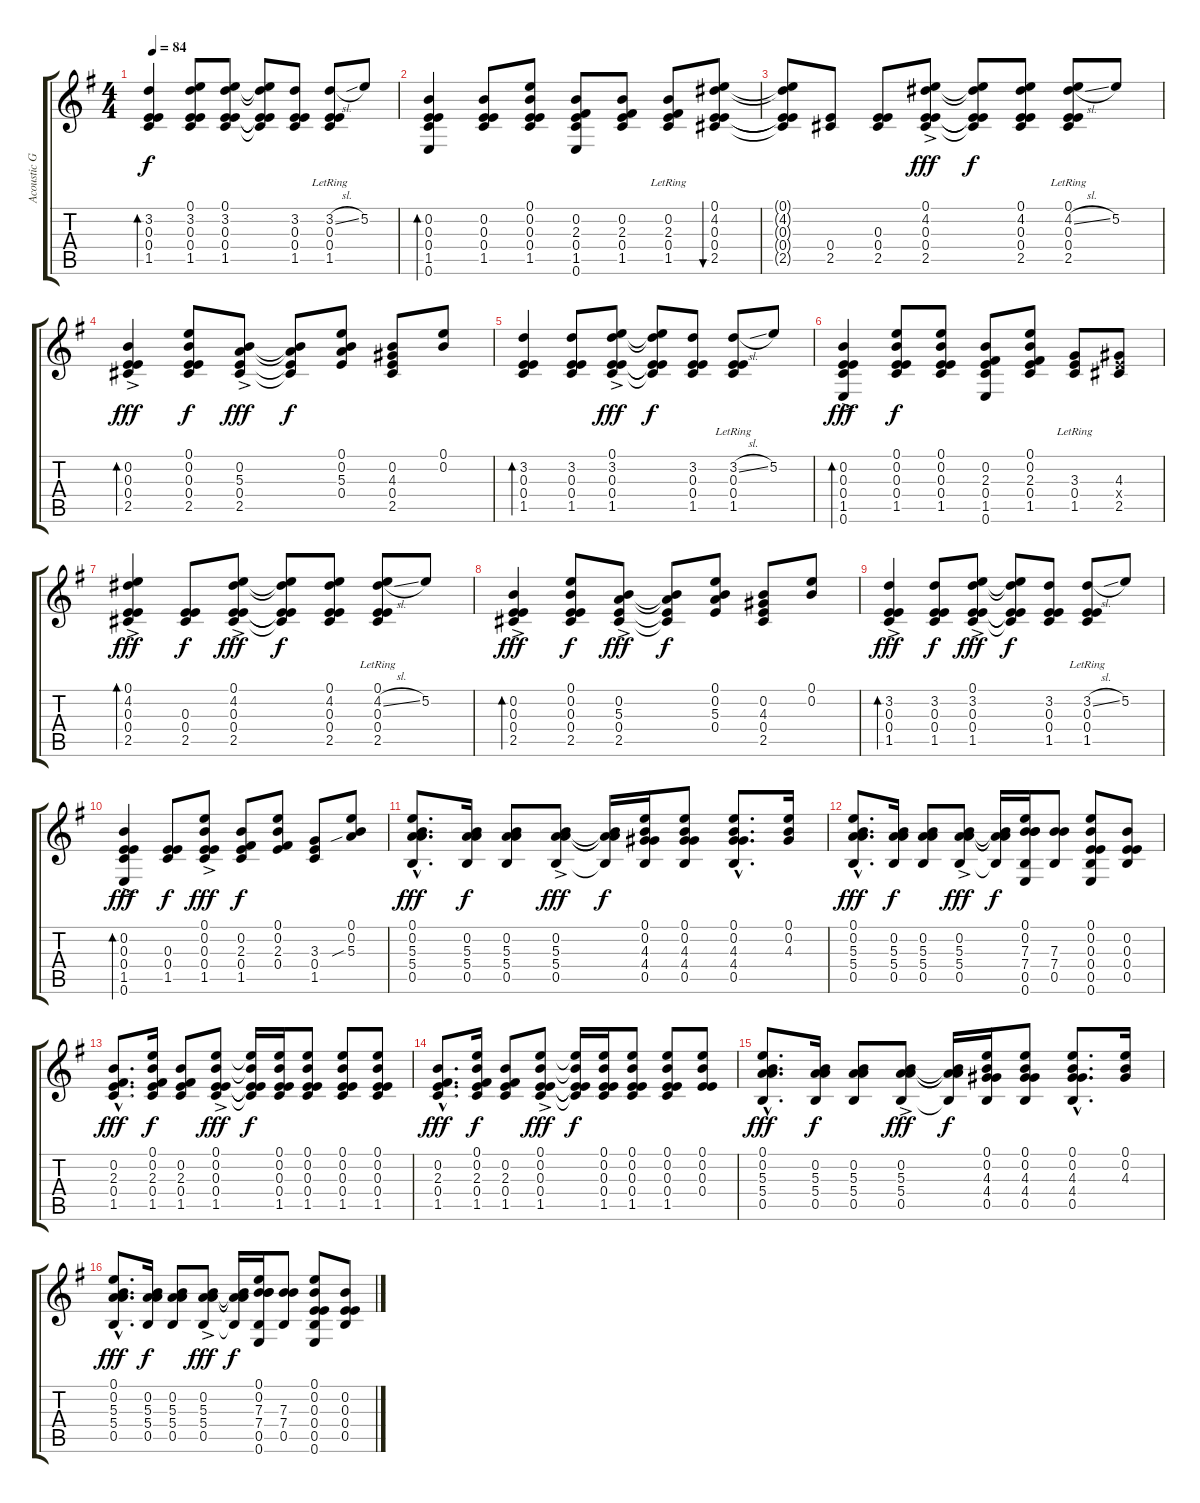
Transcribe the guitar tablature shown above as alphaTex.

\track ("Acoustic Guitar 1" "Acoustic G") {instrument acousticguitarsteel}
\staff {score tabs}
\tuning (E4 B3 E3 E3 B2 E2) {hide}
\ts (4 4)
\tempo 84
\clef g2
\ks g
(3.2 0.3 0.4 1.5).4{bd 240 dy f} (0.1 3.2 0.3 0.4 1.5).8 (0.1 3.2 0.3 0.4 1.5).8 (0.1{t} 3.2{t} 0.3{t} 0.4{t} 1.5{t}).8 (3.2 0.3 0.4 1.5).8 (3.2{sl} 0.3{lr} 0.4{lr} 1.5{lr}).8 5.2.8 |
(0.2 0.3 0.4 1.5 0.6).4{bd 240} (0.2 0.3 0.4 1.5).8 (0.1 0.2 0.3 0.4 1.5).8 (0.2 2.3 0.4 1.5 0.6).8 (0.2 2.3 0.4 1.5).8 (0.2 2.3 0.4{lr} 1.5{lr}).8 (0.1 4.2 0.3 0.4 2.5).8{bu 120} |
(0.1{t} 4.2{t} 0.3{t} 0.4{t} 2.5{t}).8 (0.4 2.5).8 (0.3 0.4 2.5).8 (0.1{ac} 4.2{ac} 0.3{ac} 0.4{ac} 2.5{ac}).8{dy fff} (0.1{t} 4.2{t} 0.3{t} 0.4{t} 2.5{t}).8{dy f} (0.1 4.2 0.3 0.4 2.5).8 (0.1{lr} 4.2{sl} 0.3{lr} 0.4{lr} 2.5{lr}).8 5.2.8 |
(0.2{ac} 0.3{ac} 0.4{ac} 2.5{ac}).4{bd 240 dy fff} (0.1 0.2 0.3 0.4 2.5).8{dy f} (0.2{ac} 5.3{ac} 0.4{ac} 2.5{ac}).8{dy fff} (0.2{t} 5.3{t} 0.4{t} 2.5{t}).8{dy f} (0.1 0.2 5.3 0.4).8 (0.2 4.3 0.4 2.5).8 (0.1 0.2).8 |
(3.2 0.3 0.4 1.5).4{bd 240} (3.2 0.3 0.4 1.5).8 (0.1{ac} 3.2{ac} 0.3{ac} 0.4{ac} 1.5{ac}).8{dy fff} (0.1{t} 3.2{t} 0.3{t} 0.4{t} 1.5{t}).8{dy f} (3.2 0.3 0.4 1.5).8 (3.2{sl} 0.3{lr} 0.4{lr} 1.5{lr}).8 5.2.8 |
(0.2{ac} 0.3{ac} 0.4{ac} 1.5{ac} 0.6{ac}).4{bd 240 dy fff} (0.1 0.2 0.3 0.4 1.5).8{dy f} (0.1 0.2 0.3 0.4 1.5).8 (0.2 2.3 0.4 1.5 0.6).8 (0.1 0.2 2.3 0.4 1.5).8 (3.3 0.4{lr} 1.5{lr}).8 (4.3 0.4{x} 2.5).8 |
(0.1{ac} 4.2{ac} 0.3{ac} 0.4{ac} 2.5{ac}).4{bd 240 dy fff} (0.3 0.4 2.5).8{dy f} (0.1{ac} 4.2{ac} 0.3{ac} 0.4{ac} 2.5{ac}).8{dy fff} (0.1{t} 4.2{t} 0.3{t} 0.4{t} 2.5{t}).8{dy f} (0.1 4.2 0.3 0.4 2.5).8 (0.1{lr} 4.2{sl} 0.3{lr} 0.4{lr} 2.5{lr}).8 5.2.8 |
(0.2{ac} 0.3{ac} 0.4{ac} 2.5{ac}).4{bd 240 dy fff} (0.1 0.2 0.3 0.4 2.5).8{dy f} (0.2{ac} 5.3{ac} 0.4{ac} 2.5{ac}).8{dy fff} (0.2{t} 5.3{t} 0.4{t} 2.5{t}).8{dy f} (0.1 0.2 5.3 0.4).8 (0.2 4.3 0.4 2.5).8 (0.1 0.2).8 |
(3.2{ac} 0.3{ac} 0.4{ac} 1.5{ac}).4{bd 240 dy fff} (3.2 0.3 0.4 1.5).8{dy f} (0.1{ac} 3.2{ac} 0.3{ac} 0.4{ac} 1.5{ac}).8{dy fff} (0.1{t} 3.2{t} 0.3{t} 0.4{t} 1.5{t}).8{dy f} (3.2 0.3 0.4 1.5).8 (3.2{sl} 0.3{lr} 0.4{lr} 1.5{lr}).8 5.2.8 |
(0.2{ac} 0.3{ac} 0.4{ac} 1.5{ac} 0.6{ac}).4{bd 240 dy fff} (0.3 0.4 1.5).8{dy f} (0.1{ac} 0.2 0.3 0.4 1.5).8{dy fff} (0.2 2.3 0.4 1.5).8{dy f} (0.1 0.2 2.3 0.4).8 (3.3 0.4 1.5).8 (0.1 0.2 5.3{sib}).8 |
(0.1{hac} 0.2{hac} 5.3{hac} 5.4{hac} 0.5{hac}).8{d dy fff} (0.2 5.3 5.4 0.5).16{dy f} (0.2 5.3 5.4 0.5).8 (0.2{ac} 5.3{ac} 5.4{ac} 0.5{ac}).8{dy fff} (0.2{t} 5.3{t} 5.4{t} 0.5{t}).16{dy f} (0.1 0.2 4.3 4.4 0.5).16 (0.1 0.2 4.3 4.4 0.5).8 (0.1{hac} 0.2{hac} 4.3{hac} 4.4{hac} 0.5{hac}).8{d} (0.1 0.2 4.3).16 |
(0.1{hac} 0.2{hac} 5.3{hac} 5.4{hac} 0.5{hac}).8{d dy fff} (0.2 5.3 5.4 0.5).16{dy f} (0.2 5.3 5.4 0.5).8 (0.2{ac} 5.3{ac} 5.4{ac} 0.5{ac}).8{dy fff} (0.2{t} 5.3{t} 5.4{t} 0.5{t}).16{dy f} (0.1 0.2 7.3 7.4 0.5 0.6).16 (7.3 7.4 0.5).8 (0.1 0.2 0.3 0.4 0.5 0.6).8 (0.2 0.3 0.4 0.5).8 |
(0.2{hac} 2.3{hac} 0.4{hac} 1.5{hac}).8{d dy fff} (0.1 0.2 2.3 0.4 1.5).16{dy f} (0.2 2.3 0.4 1.5).8 (0.1{ac} 0.2{ac} 0.3{ac} 0.4{ac} 1.5{ac}).8{dy fff} (0.1{t} 0.2{t} 0.3{t} 0.4{t} 1.5{t}).16{dy f} (0.1 0.2 0.3 0.4 1.5).16 (0.1 0.2 0.3 0.4 1.5).8 (0.1 0.2 0.3 0.4 1.5).8 (0.1 0.2 0.3 0.4 1.5).8 |
(0.2{hac} 2.3{hac} 0.4{hac} 1.5{hac}).8{d dy fff} (0.1 0.2 2.3 0.4 1.5).16{dy f} (0.2 2.3 0.4 1.5).8 (0.1{ac} 0.2{ac} 0.3{ac} 0.4{ac} 1.5{ac}).8{dy fff} (0.1{t} 0.2{t} 0.3{t} 0.4{t} 1.5{t}).16{dy f} (0.1 0.2 0.3 0.4 1.5).16 (0.1 0.2 0.3 0.4 1.5).8 (0.1 0.2 0.3 0.4 1.5).8 (0.1 0.2 0.3 0.4).8 |
(0.1{hac} 0.2{hac} 5.3{hac} 5.4{hac} 0.5{hac}).8{d dy fff} (0.2 5.3 5.4 0.5).16{dy f} (0.2 5.3 5.4 0.5).8 (0.2{ac} 5.3{ac} 5.4{ac} 0.5{ac}).8{dy fff} (0.2{t} 5.3{t} 5.4{t} 0.5{t}).16{dy f} (0.1 0.2 4.3 4.4 0.5).16 (0.1 0.2 4.3 4.4 0.5).8 (0.1{hac} 0.2{hac} 4.3{hac} 4.4{hac} 0.5{hac}).8{d} (0.1 0.2 4.3).16 |
(0.1{hac} 0.2{hac} 5.3{hac} 5.4{hac} 0.5{hac}).8{d dy fff} (0.2 5.3 5.4 0.5).16{dy f} (0.2 5.3 5.4 0.5).8 (0.2{ac} 5.3{ac} 5.4{ac} 0.5{ac}).8{dy fff} (0.2{t} 5.3{t} 5.4{t} 0.5{t}).16{dy f} (0.1 0.2 7.3 7.4 0.5 0.6).16 (7.3 7.4 0.5).8 (0.1 0.2 0.3 0.4 0.5 0.6).8 (0.2 0.3 0.4 0.5).8
